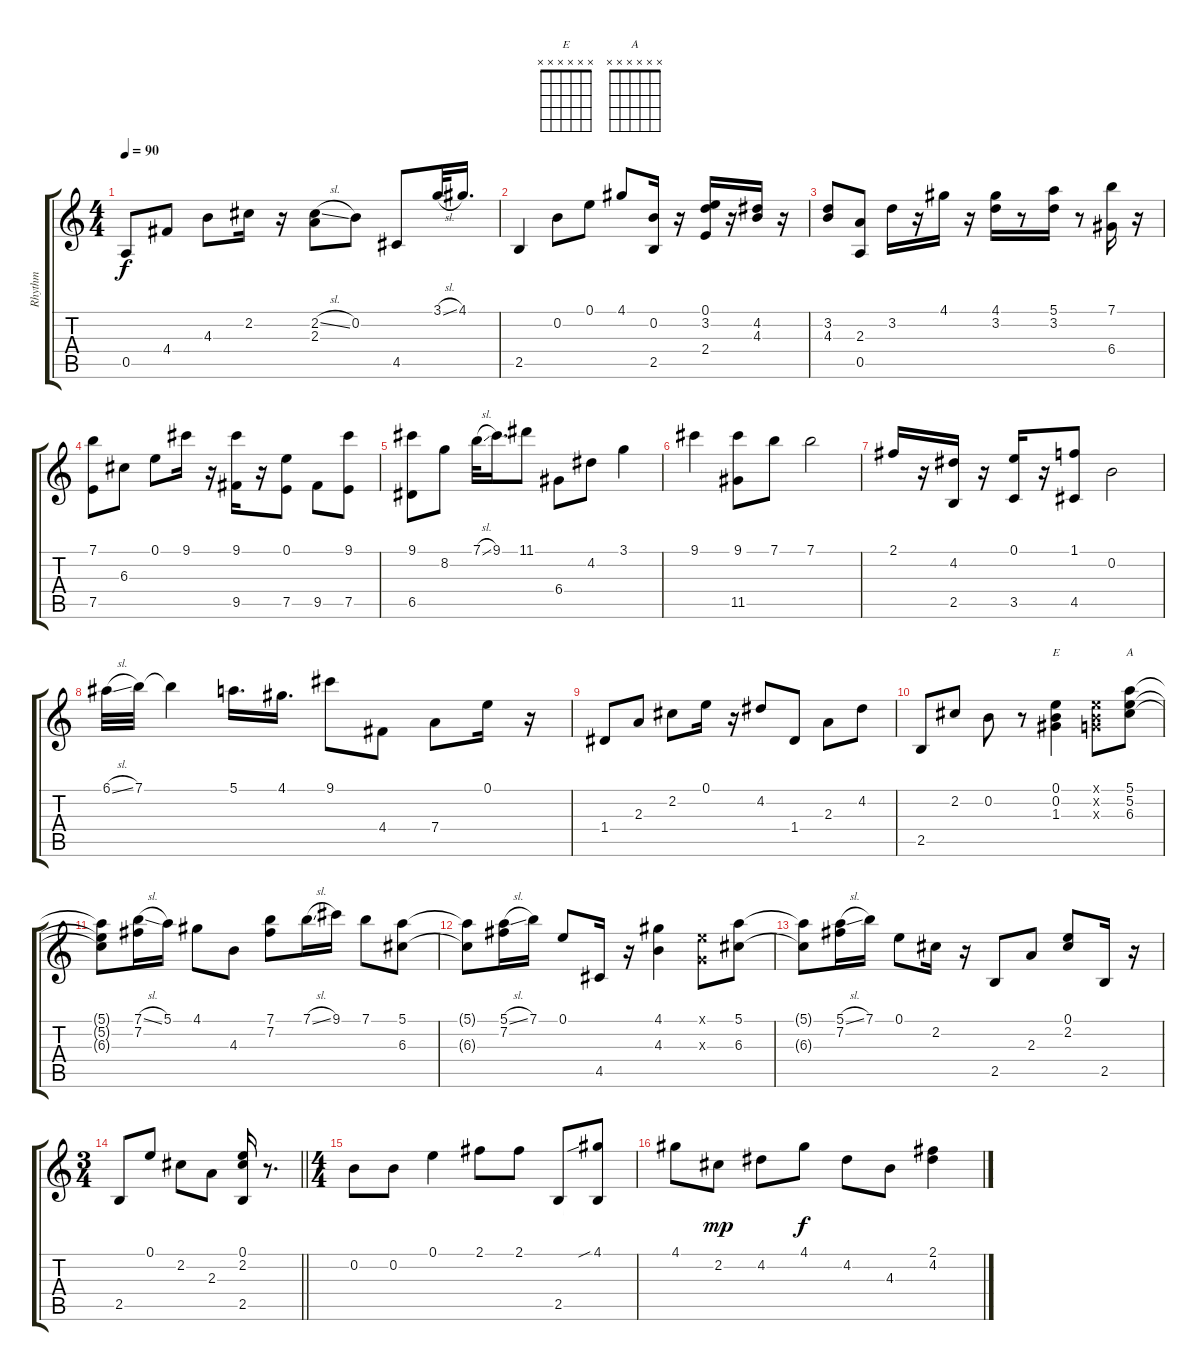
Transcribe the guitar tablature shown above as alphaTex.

\track ("Rhythm" "Rhythm") {instrument acousticguitarsteel}
\staff {score tabs}
\tuning (E4 B3 G3 D3 A2 E2) {hide}
\chord ("E" x x x x x x)
\chord ("A" x x x x x x)
\ts (4 4)
\tempo 90
\clef g2
\ks c
0.5.8{dy f} 4.4.8 4.3.8 2.2.16 r.16 (2.2{sl} 2.3).8 0.2.8 4.5.8 3.1{sl}.32 4.1.16{d} |
2.5.4 0.2.8 0.1.8 4.1.8 (0.2 2.5).16 r.16 (0.1 3.2 2.4).16 r.16 (4.2 4.3).16 r.16 |
(3.2 4.3).8 (2.3 0.5).8 3.2.16 r.16 4.1.16 r.16 (4.1 3.2).16 r.8 (5.1 3.2).16 r.8 (7.1 6.4).16 r.16 |
(7.1 7.5).8 6.3.8 0.1.8 9.1.16 r.16 (9.1 9.5).16 r.16 (0.1 7.5).8 9.5.8 (9.1 7.5).8 |
(9.1 6.5).8 8.2.8 7.1{sl}.32 9.1.16{d} 11.1.8 6.4.8 4.2.8 3.1.4 |
9.1.4 (9.1 11.5).8 7.1.8 7.1.2 |
2.1.16 r.16 (4.2 2.5).16 r.16 (0.1 3.5).16 r.16 (1.1 4.5).8 0.2.2 |
6.1{sl}.32 7.1.32 7.1{t}.4 5.1.16{d} 4.1.16{d} 9.1.8 4.4.8 7.4.8 0.1.16 r.16 |
1.4.8 2.3.8 2.2.8 0.1.16 r.16 4.2.8 1.4.8 2.3.8 4.2.8 |
2.5.8 2.2.8 0.2.8 r.8 (0.1 0.2 1.3).4{ch "E"} (0.1{x} 0.2{x} 0.3{x}).8 (5.1 5.2 6.3).8{ch "A"} |
(5.1{t} 5.2{t} 6.3{t}).8 (7.1{sl} 7.2).16 5.1.16 4.1.8 4.3.8 (7.1 7.2).8 7.1{sl}.16 9.1.16 7.1.8 (5.1 6.3).8 |
(5.1{t} 6.3{t}).8 (5.1{sl} 7.2).16 7.1.16 0.1.8 4.5.16 r.16 (4.1 4.3).4 (0.1{x} 0.3{x}).8 (5.1 6.3).8 |
(5.1{t} 6.3{t}).8 (5.1{sl} 7.2).16 7.1.16 0.1.8 2.2.16 r.16 2.5.8 2.3.8 (0.1 2.2).8 2.5.16 r.16 |
\ts (3 4)
\barLineRight lightlight
2.5.8 0.1.8 2.2.8 2.3.8 (0.1 2.2 2.5).16 r.8{d} |
\ts (4 4)
0.2.8 0.2.8 0.1.4 2.1.8 2.1.8 2.5.8 (4.1{sib} 2.5{t}).8 |
4.1.8 2.2.8{dy mp} 4.2.8 4.1.8{dy f} 4.2.8 4.3.8 (2.1 4.2).4
